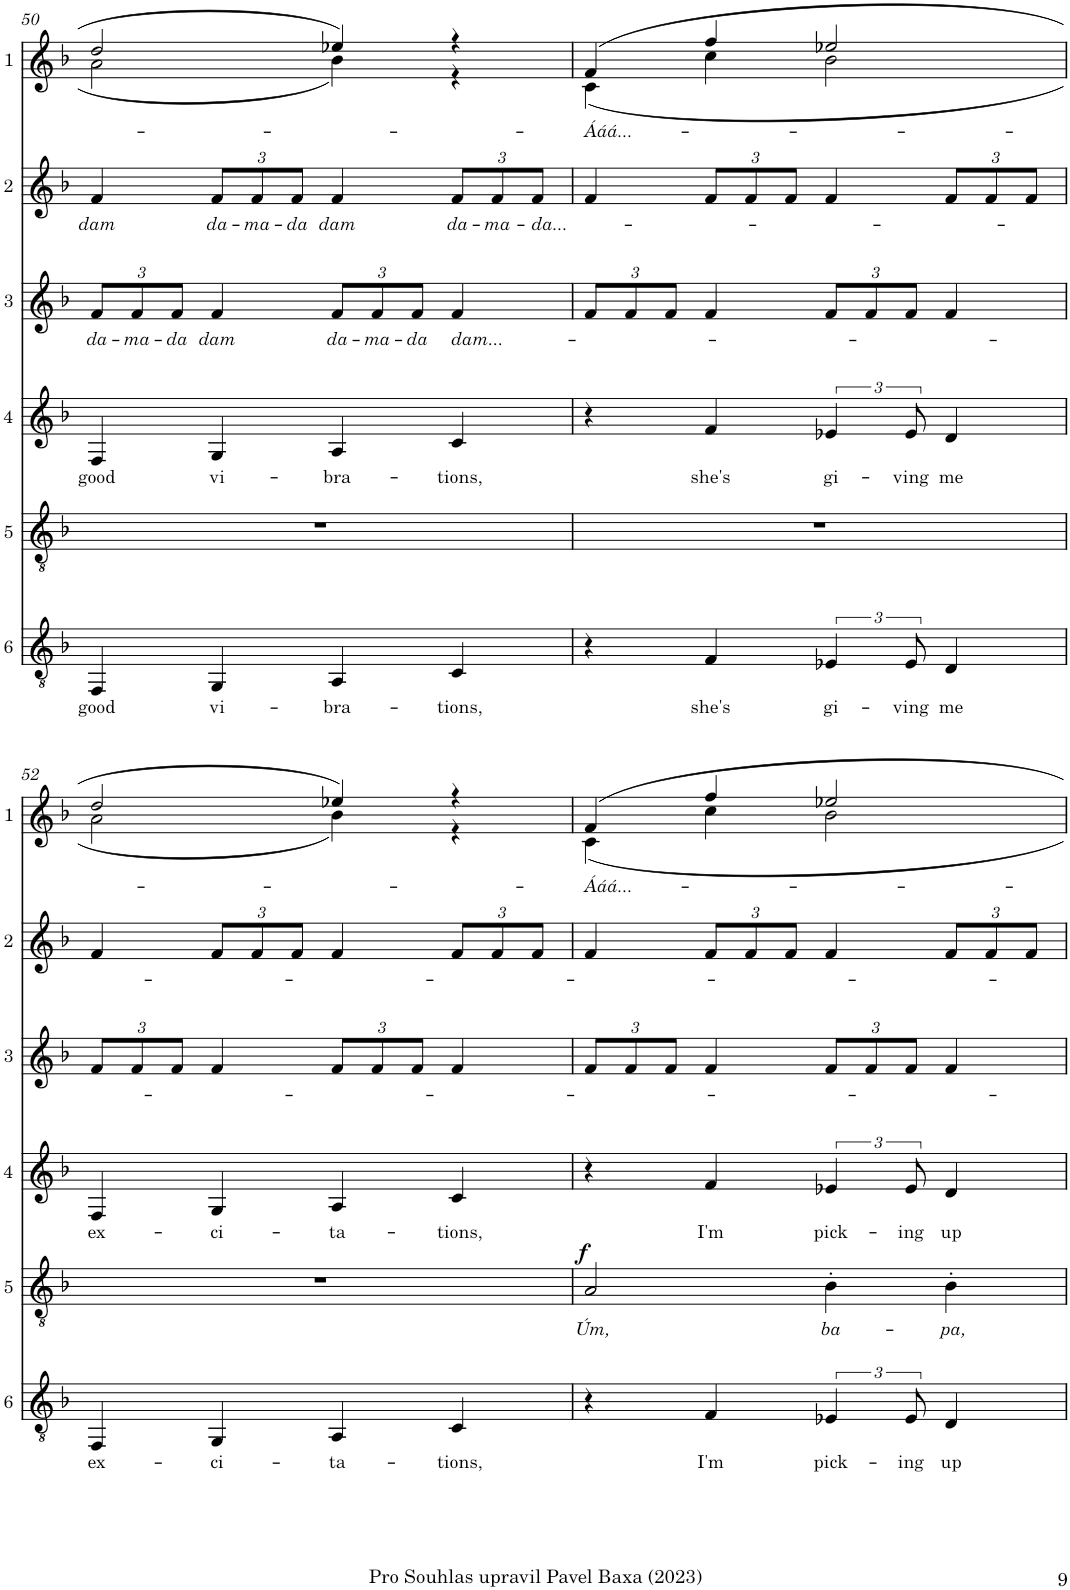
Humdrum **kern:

**kern	**text	**kern	**text	**dynam	**kern	**text	**kern	**text	**kern	**text	**kern	**text
*part6	*part6	*part5	*part5	*part5	*part4	*part4	*part3	*part3	*part2	*part2	*part1	*part1
*staff6	*staff6	*staff5	*staff5	*staff5	*staff4	*staff4	*staff3	*staff3	*staff2	*staff2	*staff1	*staff1
*I"Hlas 6	*	*I"Hlas 5	*	*	*I"Hlas 4	*	*I"Hlas 3	*	*I"Hlas 2	*	*I"Hlas 1	*
!!LO:PB:g=z
*clefGv2	*	*clefGv2	*	*	*clefG2	*	*clefG2	*	*clefG2	*	*clefG2	*
*k[b-]	*	*k[b-]	*	*	*k[b-]	*	*k[b-]	*	*k[b-]	*	*k[b-]	*
*M4/4	*	*M4/4	*	*	*M4/4	*	*M4/4	*	*M4/4	*	*M4/4	*
=50	=50	=50	=50	=50	=50	=50	=50	=50	=50	=50	=50	=50
!	!LO:LY:b	!	!	!	!	!LO:LY:b	!	!	!	!	!	!
*	*	*	*	*	*	*	*Xbrackettup	*	*	*	*	*
!	!	!	!	!	!	!	!	!LO:LY:b	!	!LO:LY:b	!	!
*	*	*	*	*	*	*	*	*	*	*	*^	*
4FF/	good	1r	.	.	4F/	good	12f/L	da-	4f/	dam	2dd/	2a\	.
!	!	!	!	!	!	!	!	!LO:LY:b	!	!	!	!	!
.	.	.	.	.	.	.	12f/	-ma-	.	.	.	.	.
!	!	!	!	!	!	!	!	!LO:LY:b	!	!	!	!	!
.	.	.	.	.	.	.	12f/J	-da	.	.	.	.	.
!	!LO:LY:b	!	!	!	!	!LO:LY:b	!	!LO:LY:b	!	!	!	!	!
*	*	*	*	*	*	*	*	*	*Xbrackettup	*	*	*	*
!	!	!	!	!	!	!	!	!	!	!LO:LY:b	!	!	!
4GG/	vi-	.	.	.	4G/	vi-	4f/	dam	12f/L	da-	.	.	.
!	!	!	!	!	!	!	!	!	!	!LO:LY:b	!	!	!
.	.	.	.	.	.	.	.	.	12f/	-ma-	.	.	.
!	!	!	!	!	!	!	!	!	!	!LO:LY:b	!	!	!
.	.	.	.	.	.	.	.	.	12f/J	-da	.	.	.
!	!LO:LY:b	!	!	!	!	!LO:LY:b	!	!LO:LY:b	!	!LO:LY:b	!	!	!
4AA/	-bra-	.	.	.	4A/	-bra-	12f/L	da-	4f/	dam	4ee-X/	4b-\	.
!	!	!	!	!	!	!	!	!LO:LY:b	!	!	!	!	!
.	.	.	.	.	.	.	12f/	-ma-	.	.	.	.	.
!	!	!	!	!	!	!	!	!LO:LY:b	!	!	!	!	!
.	.	.	.	.	.	.	12f/J	-da	.	.	.	.	.
!	!LO:LY:b	!	!	!	!	!LO:LY:b	!	!LO:LY:b	!	!LO:LY:b	!	!	!
4C/	-tions,	.	.	.	4c/	-tions,	4f/	dam...-	12f/L	da-	4r	4r	.
!	!	!	!	!	!	!	!	!	!	!LO:LY:b	!	!	!
.	.	.	.	.	.	.	.	.	12f/	-ma-	.	.	.
!	!	!	!	!	!	!	!	!	!	!LO:LY:b	!	!	!
.	.	.	.	.	.	.	.	.	12f/J	-da...-	.	.	.
=51	=51	=51	=51	=51	=51	=51	=51	=51	=51	=51	=51	=51	=51
!	!	!	!	!	!	!	!	!	!	!	!	!	!LO:LY:b
4r	.	1r	.	.	4r	.	12f/L	.	4f/	.	(4f/	(4c\	-Ááá...-
.	.	.	.	.	.	.	12f/	.	.	.	.	.	.
.	.	.	.	.	.	.	12f/J	.	.	.	.	.	.
!	!LO:LY:b	!	!	!	!	!LO:LY:b	!	!	!	!	!	!	!
4F/	she's	.	.	.	4f/	she's	4f/	.	12f/L	.	4ff/	4cc\	.
.	.	.	.	.	.	.	.	.	12f/	.	.	.	.
.	.	.	.	.	.	.	.	.	12f/J	.	.	.	.
!	!LO:LY:b	!	!	!	!	!LO:LY:b	!	!	!	!	!	!	!
6E-X/	gi-	.	.	.	6e-X/	gi-	12f/L	.	4f/	.	2ee-X/	2b-\	.
.	.	.	.	.	.	.	12f/	.	.	.	.	.	.
!	!LO:LY:b	!	!	!	!	!LO:LY:b	!	!	!	!	!	!	!
12E-/	-ving	.	.	.	12e-/	-ving	12f/J	.	.	.	.	.	.
!	!LO:LY:b	!	!	!	!	!LO:LY:b	!	!	!	!	!	!	!
4D/	me	.	.	.	4d/	me	4f/	.	12f/L	.	.	.	.
.	.	.	.	.	.	.	.	.	12f/	.	.	.	.
.	.	.	.	.	.	.	.	.	12f/J	.	.	.	.
!!LO:LB:g=z	!!
=52	=52	=52	=52	=52	=52	=52	=52	=52	=52	=52	=52	=52	=52
!	!LO:LY:b	!	!	!	!	!LO:LY:b	!	!	!	!	!	!	!
4FF/	ex-	1r	.	.	4F/	ex-	12f/L	.	4f/	.	2dd/	2a\	.
.	.	.	.	.	.	.	12f/	.	.	.	.	.	.
.	.	.	.	.	.	.	12f/J	.	.	.	.	.	.
!	!LO:LY:b	!	!	!	!	!LO:LY:b	!	!	!	!	!	!	!
4GG/	-ci-	.	.	.	4G/	-ci-	4f/	.	12f/L	.	.	.	.
.	.	.	.	.	.	.	.	.	12f/	.	.	.	.
.	.	.	.	.	.	.	.	.	12f/J	.	.	.	.
!	!LO:LY:b	!	!	!	!	!LO:LY:b	!	!	!	!	!	!	!
4AA/	-ta-	.	.	.	4A/	-ta-	12f/L	.	4f/	.	4ee-X/)	4b-\)	.
.	.	.	.	.	.	.	12f/	.	.	.	.	.	.
.	.	.	.	.	.	.	12f/J	.	.	.	.	.	.
!	!LO:LY:b	!	!	!	!	!LO:LY:b	!	!	!	!	!	!	!
4C/	-tions,	.	.	.	4c/	-tions,	4f/	.	12f/L	.	4r	4r	.
.	.	.	.	.	.	.	.	.	12f/	.	.	.	.
.	.	.	.	.	.	.	.	.	12f/J	.	.	.	.
=53	=53	=53	=53	=53	=53	=53	=53	=53	=53	=53	=53	=53	=53
!	!	!	!LO:LY:b	!LO:DY:a	!	!	!	!	!	!	!	!	!LO:LY:b
4r	.	2A/	Úm,	f	4r	.	12f/L	.	4f/	.	4f/	4c\	Ááá...-
.	.	.	.	.	.	.	12f/	.	.	.	.	.	.
.	.	.	.	.	.	.	12f/J	.	.	.	.	.	.
!	!LO:LY:b	!	!	!	!	!LO:LY:b	!	!	!	!	!	!	!
4F/	I'm	.	.	.	4f/	I'm	4f/	.	12f/L	.	4ff/	4cc\	.
.	.	.	.	.	.	.	.	.	12f/	.	.	.	.
.	.	.	.	.	.	.	.	.	12f/J	.	.	.	.
!	!LO:LY:b	!	!LO:LY:b	!	!	!LO:LY:b	!	!	!	!	!	!	!
6E-X/	pick-	4B-'\	ba-	.	6e-X/	pick-	12f/L	.	4f/	.	2ee-X/	2b-\	.
.	.	.	.	.	.	.	12f/	.	.	.	.	.	.
!	!LO:LY:b	!	!	!	!	!LO:LY:b	!	!	!	!	!	!	!
12E-/	-ing	.	.	.	12e-/	-ing	12f/J	.	.	.	.	.	.
!	!LO:LY:b	!	!LO:LY:b	!	!	!LO:LY:b	!	!	!	!	!	!	!
4D/	up	4B-'\	-pa,	.	4d/	up	4f/	.	12f/L	.	.	.	.
.	.	.	.	.	.	.	.	.	12f/	.	.	.	.
.	.	.	.	.	.	.	.	.	12f/J	.	.	.	.
*	*	*	*	*	*	*	*	*	*	*	*v	*v	*
=	=	=	=	=	=	=	=	=	=	=	=	=
*-	*-	*-	*-	*-	*-	*-	*-	*-	*-	*-	*-	*-
